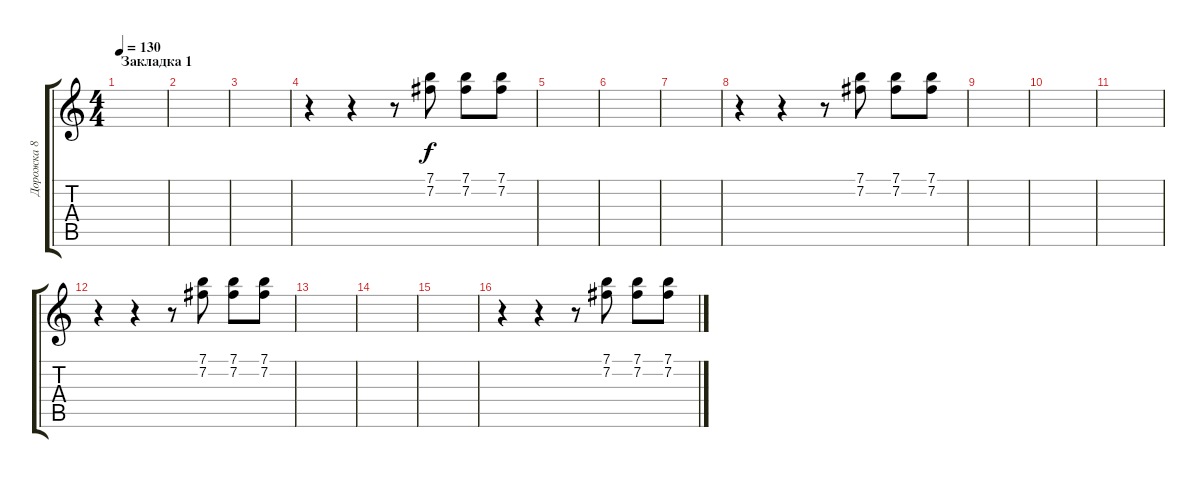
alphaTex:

\track ("Дорожка 8" "Дорожка 8") {instrument distortionguitar}
\staff {score tabs}
\tuning (E4 B3 G3 D3 A2 E2) {hide}
\ts (4 4)
\section ("" "Закладка 1")
\tempo 130
\clef g2
\ks c
|
|
|
r.4 r.4 r.8 (7.1 7.2).8 (7.1 7.2).8 (7.1 7.2).8 |
|
|
|
r.4 r.4 r.8 (7.1 7.2).8 (7.1 7.2).8 (7.1 7.2).8 |
|
|
|
r.4 r.4 r.8 (7.1 7.2).8 (7.1 7.2).8 (7.1 7.2).8 |
|
|
|
r.4 r.4 r.8 (7.1 7.2).8 (7.1 7.2).8 (7.1 7.2).8
